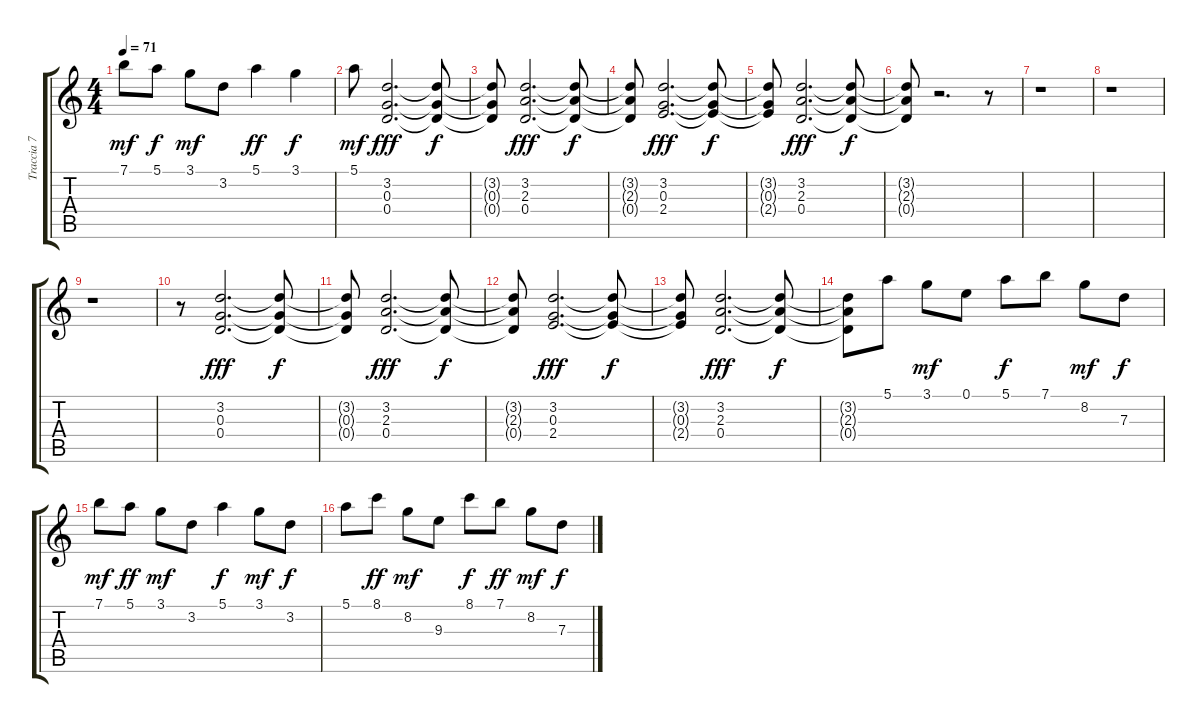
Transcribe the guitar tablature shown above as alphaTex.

\track ("Traccia 7" "Traccia 7") {instrument electricguitarclean}
\staff {score tabs}
\tuning (E4 B3 G3 D3 A2 E2) {hide}
\ts (4 4)
\tempo 71
\clef g2
\ks c
7.1.8{dy mf} 5.1.8{dy f} 3.1.8{dy mf} 3.2.8 5.1.4{dy ff} 3.1.4{dy f} |
5.1.8{dy mf} (3.2 0.3 0.4).2{d dy fff} (3.2{t} 0.3{t} 0.4{t}).8{dy f} |
(3.2{t} 0.3{t} 0.4{t}).8 (3.2 2.3 0.4).2{d dy fff} (3.2{t} 2.3{t} 0.4{t}).8{dy f} |
(3.2{t} 2.3{t} 0.4{t}).8 (3.2 0.3 2.4).2{d dy fff} (3.2{t} 0.3{t} 2.4{t}).8{dy f} |
(3.2{t} 0.3{t} 2.4{t}).8 (3.2 2.3 0.4).2{d dy fff} (3.2{t} 2.3{t} 0.4{t}).8{dy f} |
(3.2{t} 2.3{t} 0.4{t}).8 r.2{d} r.8 |
r.1 |
r.1 |
r.1 |
r.8 (3.2 0.3 0.4).2{d dy fff} (3.2{t} 0.3{t} 0.4{t}).8{dy f} |
(3.2{t} 0.3{t} 0.4{t}).8 (3.2 2.3 0.4).2{d dy fff} (3.2{t} 2.3{t} 0.4{t}).8{dy f} |
(3.2{t} 2.3{t} 0.4{t}).8 (3.2 0.3 2.4).2{d dy fff} (3.2{t} 0.3{t} 2.4{t}).8{dy f} |
(3.2{t} 0.3{t} 2.4{t}).8 (3.2 2.3 0.4).2{d dy fff} (3.2{t} 2.3{t} 0.4{t}).8{dy f} |
(3.2{t} 2.3{t} 0.4{t}).8 5.1.8 3.1.8{dy mf} 0.1.8 5.1.8{dy f} 7.1.8 8.2.8{dy mf} 7.3.8{dy f} |
7.1.8{dy mf} 5.1.8{dy ff} 3.1.8{dy mf} 3.2.8 5.1.4{dy f} 3.1.8{dy mf} 3.2.8{dy f} |
5.1.8 8.1.8{dy ff} 8.2.8{dy mf} 9.3.8 8.1.8{dy f} 7.1.8{dy ff} 8.2.8{dy mf} 7.3.8{dy f}
